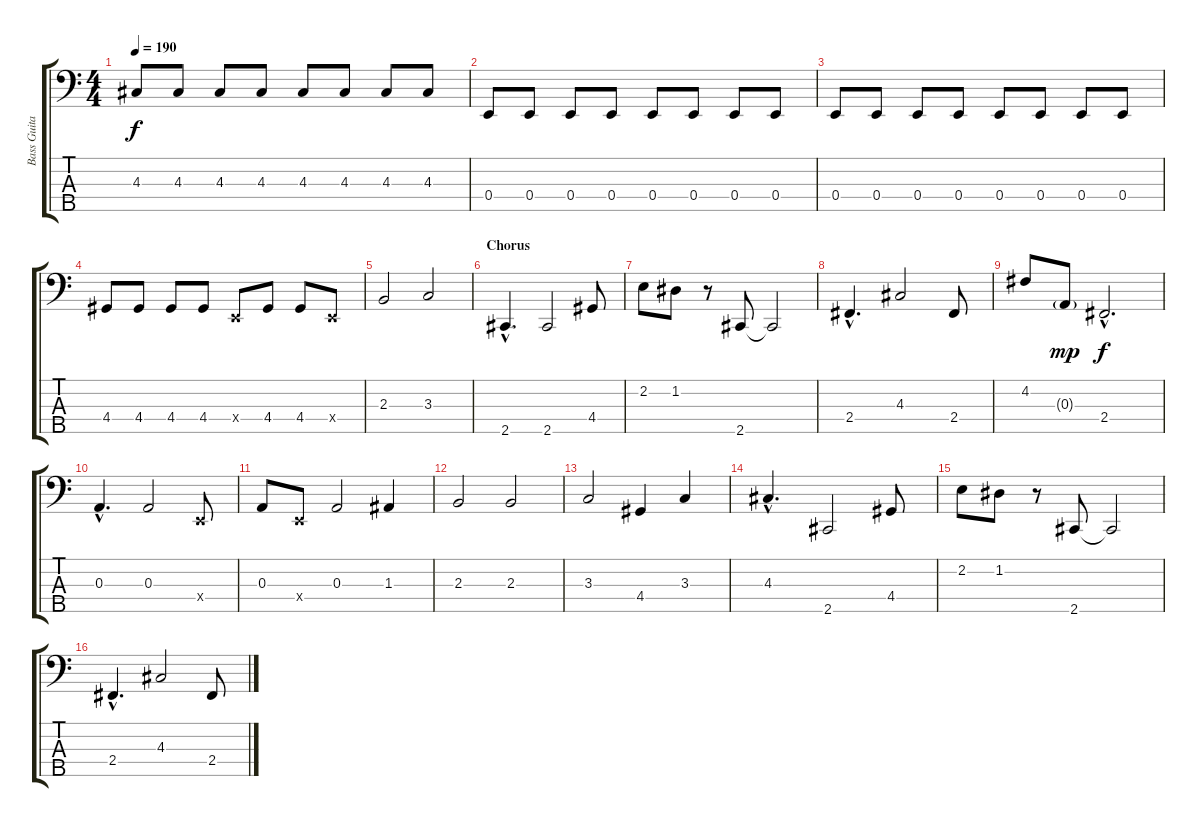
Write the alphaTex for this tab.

\track ("Bass Guitar" "Bass Guita") {instrument electricbassfinger}
\staff {score tabs}
\tuning (G2 D2 A1 E1 B0) {hide}
\ts (4 4)
\tempo 190
\clef f4
\ks c
4.3.8{dy f} 4.3.8 4.3.8 4.3.8 4.3.8 4.3.8 4.3.8 4.3.8 |
0.4.8 0.4.8 0.4.8 0.4.8 0.4.8 0.4.8 0.4.8 0.4.8 |
0.4.8 0.4.8 0.4.8 0.4.8 0.4.8 0.4.8 0.4.8 0.4.8 |
4.4.8 4.4.8 4.4.8 4.4.8 0.4{x}.8 4.4.8 4.4.8 0.4{x}.8 |
2.3.2 3.3.2 |
\section ("" "Chorus")
2.5{hac}.4{d} 2.5.2 4.4.8 |
2.2.8 1.2.8 r.8 2.5.8 2.5{t}.2 |
2.4{hac}.4{d} 4.3.2 2.4.8 |
4.2.8 0.3{g}.8{dy mp} 2.4{hac}.2{d dy f} |
0.3{hac}.4{d} 0.3.2 0.4{x}.8 |
0.3.8 0.4{x}.8 0.3.2 1.3.4 |
2.3.2 2.3.2 |
3.3.2 4.4.4 3.3.4 |
4.3{hac}.4{d} 2.5.2 4.4.8 |
2.2.8 1.2.8 r.8 2.5.8 2.5{t}.2 |
2.4{hac}.4{d} 4.3.2 2.4.8
